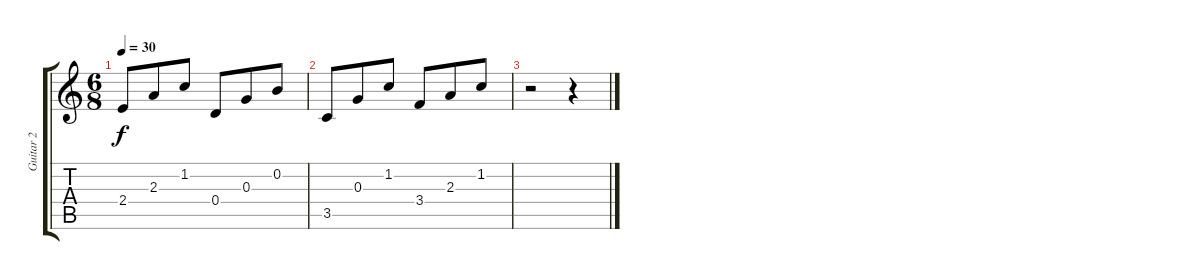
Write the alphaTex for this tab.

\track ("Guitar 2" "Guitar 2") {instrument overdrivenguitar}
\staff {score tabs}
\tuning (E4 B3 G3 D3 A2 E2) {hide}
\ts (6 8)
\tempo 30
\clef g2
\ks c
2.4.8{dy f} 2.3.8 1.2.8 0.4.8 0.3.8 0.2.8 |
3.5.8 0.3.8 1.2.8 3.4.8 2.3.8 1.2.8 |
r.2 r.4
